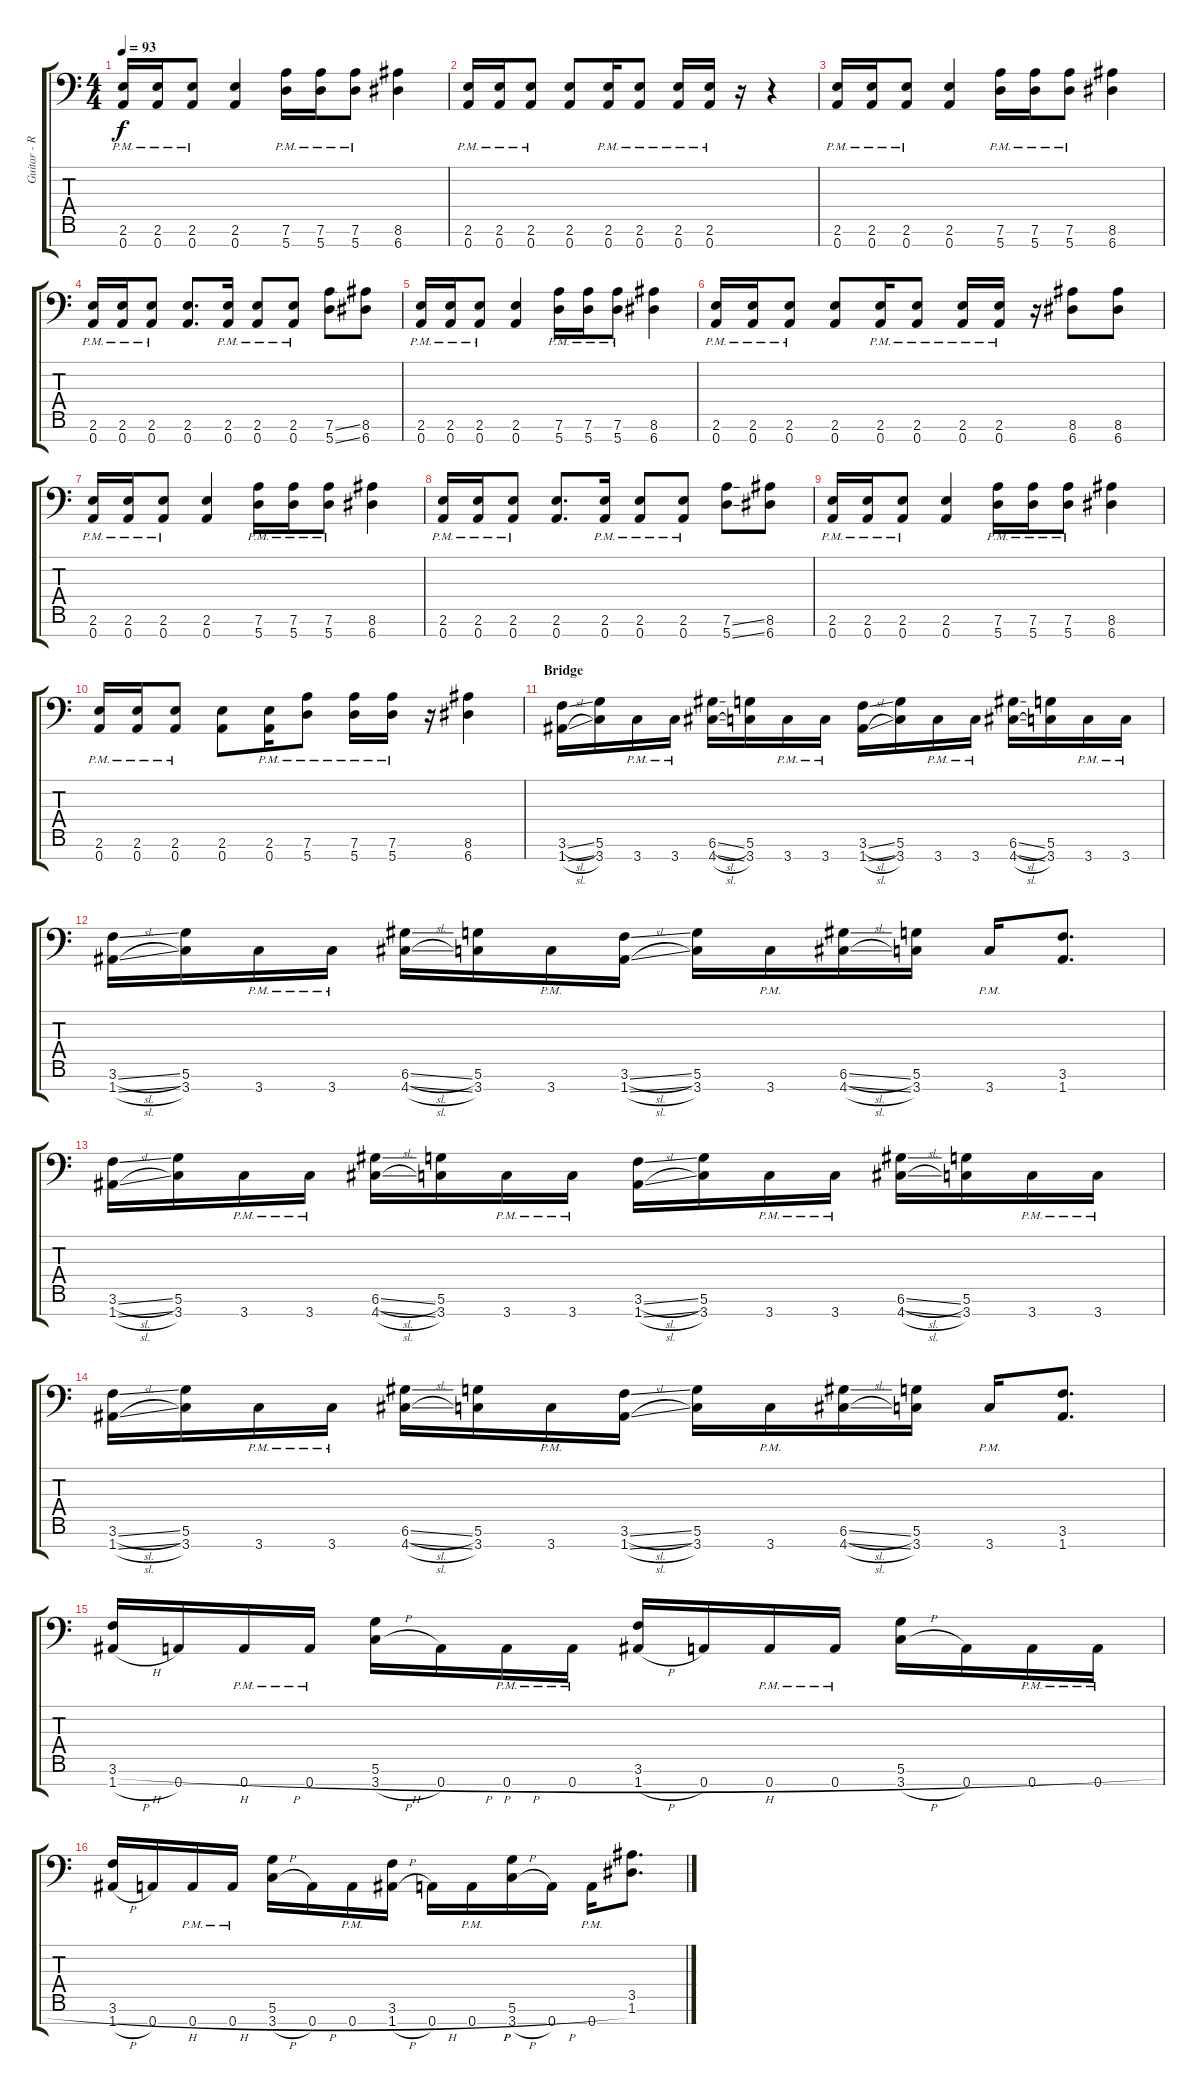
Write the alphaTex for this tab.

\track ("Guitar - Rhytm" "Guitar - R") {instrument distortionguitar}
\staff {score tabs}
\tuning (D4 A3 F3 C3 G2 D2 A1) {hide}
\ts (4 4)
\tempo 93
\clef f4
\ks c
(2.6{pm} 0.7{pm}).16{dy f} (2.6{pm} 0.7{pm}).16 (2.6{pm} 0.7{pm}).8 (2.6 0.7).4 (7.6{pm} 5.7{pm}).16 (7.6{pm} 5.7{pm}).16 (7.6{pm} 5.7{pm}).8 (8.6 6.7).4 |
(2.6{pm} 0.7{pm}).16 (2.6{pm} 0.7{pm}).16 (2.6{pm} 0.7{pm}).8 (2.6 0.7).8 (2.6{pm} 0.7{pm}).16 (2.6{pm} 0.7{pm}).8 (2.6{pm} 0.7{pm}).16 (2.6{pm} 0.7{pm}).16 r.16 r.4 |
(2.6{pm} 0.7{pm}).16 (2.6{pm} 0.7{pm}).16 (2.6{pm} 0.7{pm}).8 (2.6 0.7).4 (7.6{pm} 5.7{pm}).16 (7.6{pm} 5.7{pm}).16 (7.6{pm} 5.7{pm}).8 (8.6 6.7).4 |
(2.6{pm} 0.7{pm}).16 (2.6{pm} 0.7{pm}).16 (2.6{pm} 0.7{pm}).8 (2.6 0.7).8{d} (2.6{pm} 0.7{pm}).16 (2.6{pm} 0.7{pm}).8 (2.6{pm} 0.7{pm}).8 (7.6{ss} 5.7{ss}).8 (8.6 6.7).8 |
(2.6{pm} 0.7{pm}).16 (2.6{pm} 0.7{pm}).16 (2.6{pm} 0.7{pm}).8 (2.6 0.7).4 (7.6{pm} 5.7{pm}).16 (7.6{pm} 5.7{pm}).16 (7.6{pm} 5.7{pm}).8 (8.6 6.7).4 |
(2.6{pm} 0.7{pm}).16 (2.6{pm} 0.7{pm}).16 (2.6{pm} 0.7{pm}).8 (2.6 0.7).8 (2.6{pm} 0.7{pm}).16 (2.6{pm} 0.7{pm}).8 (2.6{pm} 0.7{pm}).16 (2.6{pm} 0.7{pm}).16 r.16 (8.6 6.7).8 (8.6 6.7).8 |
(2.6{pm} 0.7{pm}).16 (2.6{pm} 0.7{pm}).16 (2.6{pm} 0.7{pm}).8 (2.6 0.7).4 (7.6{pm} 5.7{pm}).16 (7.6{pm} 5.7{pm}).16 (7.6{pm} 5.7{pm}).8 (8.6 6.7).4 |
(2.6{pm} 0.7{pm}).16 (2.6{pm} 0.7{pm}).16 (2.6{pm} 0.7{pm}).8 (2.6 0.7).8{d} (2.6{pm} 0.7{pm}).16 (2.6{pm} 0.7{pm}).8 (2.6{pm} 0.7{pm}).8 (7.6{ss} 5.7{ss}).8 (8.6 6.7).8 |
(2.6{pm} 0.7{pm}).16 (2.6{pm} 0.7{pm}).16 (2.6{pm} 0.7{pm}).8 (2.6 0.7).4 (7.6{pm} 5.7{pm}).16 (7.6{pm} 5.7{pm}).16 (7.6{pm} 5.7{pm}).8 (8.6 6.7).4 |
(2.6{pm} 0.7{pm}).16 (2.6{pm} 0.7{pm}).16 (2.6{pm} 0.7{pm}).8 (2.6 0.7).8 (2.6{pm} 0.7{pm}).16 (7.6{pm} 5.7{pm}).8 (7.6{pm} 5.7{pm}).16 (7.6{pm} 5.7{pm}).16 r.16 (8.6 6.7).4 |
\section ("" "Bridge")
(3.6{sl} 1.7{sl}).16 (5.6 3.7).16 3.7{pm}.16 3.7{pm}.16 (6.6{sl} 4.7{sl}).16 (5.6 3.7).16 3.7{pm}.16 3.7{pm}.16 (3.6{sl} 1.7{sl}).16 (5.6 3.7).16 3.7{pm}.16 3.7{pm}.16 (6.6{sl} 4.7{sl}).16 (5.6 3.7).16 3.7{pm}.16 3.7{pm}.16 |
(3.6{sl} 1.7{sl}).16 (5.6 3.7).16 3.7{pm}.16 3.7{pm}.16 (6.6{sl} 4.7{sl}).16 (5.6 3.7).16 3.7{pm}.16 (3.6{sl} 1.7{sl}).16 (5.6 3.7).16 3.7{pm}.16 (6.6{sl} 4.7{sl}).16 (5.6 3.7).16 3.7{pm}.16 (3.6 1.7).8{d} |
(3.6{sl} 1.7{sl}).16 (5.6 3.7).16 3.7{pm}.16 3.7{pm}.16 (6.6{sl} 4.7{sl}).16 (5.6 3.7).16 3.7{pm}.16 3.7{pm}.16 (3.6{sl} 1.7{sl}).16 (5.6 3.7).16 3.7{pm}.16 3.7{pm}.16 (6.6{sl} 4.7{sl}).16 (5.6 3.7).16 3.7{pm}.16 3.7{pm}.16 |
(3.6{sl} 1.7{sl}).16 (5.6 3.7).16 3.7{pm}.16 3.7{pm}.16 (6.6{sl} 4.7{sl}).16 (5.6 3.7).16 3.7{pm}.16 (3.6{sl} 1.7{sl}).16 (5.6 3.7).16 3.7{pm}.16 (6.6{sl} 4.7{sl}).16 (5.6 3.7).16 3.7{pm}.16 (3.6 1.7).8{d} |
(3.6{h} 1.7{h}).16 0.7.16 0.7{pm}.16 0.7{pm}.16 (5.6{h} 3.7{h}).16 0.7.16 0.7{pm}.16 0.7{pm}.16 (3.6{h} 1.7{h}).16 0.7.16 0.7{pm}.16 0.7{pm}.16 (5.6{h} 3.7{h}).16 0.7.16 0.7{pm}.16 0.7{pm}.16 |
(3.6{h} 1.7{h}).16 0.7.16 0.7{pm}.16 0.7{pm}.16 (5.6{h} 3.7{h}).16 0.7.16 0.7{pm}.16 (3.6{h} 1.7{h}).16 0.7.16 0.7{pm}.16 (5.6{h} 3.7{h}).16 0.7.16 0.7{pm}.16 (3.5 1.6).8{d}
